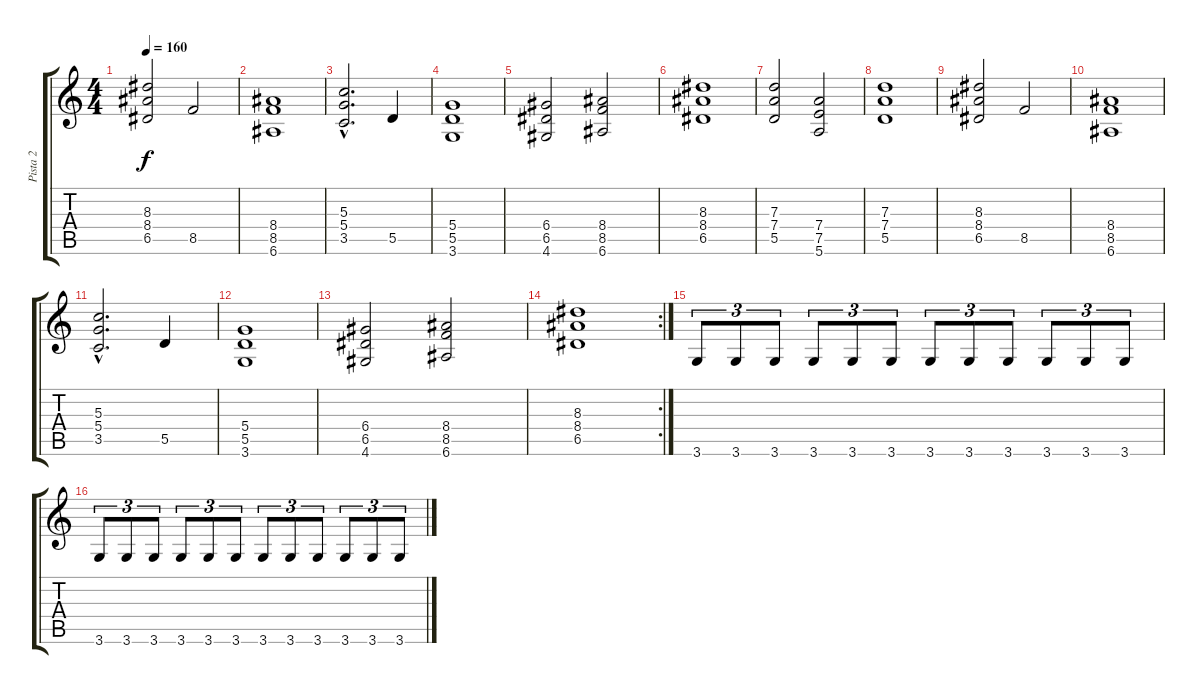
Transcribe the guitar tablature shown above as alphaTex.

\track ("Pista 2" "Pista 2") {instrument distortionguitar}
\staff {score tabs}
\tuning (E4 B3 G3 D3 A2 E2) {hide}
\ts (4 4)
\tempo 160
\clef g2
\ks c
(8.3 8.4 6.5).2{dy f} 8.5.2 |
(8.4 8.5 6.6).1 |
(5.3{hac} 5.4{hac} 3.5{hac}).2{d} 5.5.4 |
(5.4 5.5 3.6).1 |
(6.4 6.5 4.6).2 (8.4 8.5 6.6).2 |
(8.3 8.4 6.5).1 |
(7.3 7.4 5.5).2 (7.4 7.5 5.6).2 |
(7.3 7.4 5.5).1 |
(8.3 8.4 6.5).2 8.5.2 |
(8.4 8.5 6.6).1 |
(5.3{hac} 5.4{hac} 3.5{hac}).2{d} 5.5.4 |
(5.4 5.5 3.6).1 |
(6.4 6.5 4.6).2 (8.4 8.5 6.6).2 |
\rc 2
(8.3 8.4 6.5).1 |
3.6.8{tu (3 2)} 3.6.8{tu (3 2)} 3.6.8{tu (3 2)} 3.6.8{tu (3 2)} 3.6.8{tu (3 2)} 3.6.8{tu (3 2)} 3.6.8{tu (3 2)} 3.6.8{tu (3 2)} 3.6.8{tu (3 2)} 3.6.8{tu (3 2)} 3.6.8{tu (3 2)} 3.6.8{tu (3 2)} |
3.6.8{tu (3 2)} 3.6.8{tu (3 2)} 3.6.8{tu (3 2)} 3.6.8{tu (3 2)} 3.6.8{tu (3 2)} 3.6.8{tu (3 2)} 3.6.8{tu (3 2)} 3.6.8{tu (3 2)} 3.6.8{tu (3 2)} 3.6.8{tu (3 2)} 3.6.8{tu (3 2)} 3.6.8{tu (3 2)}
